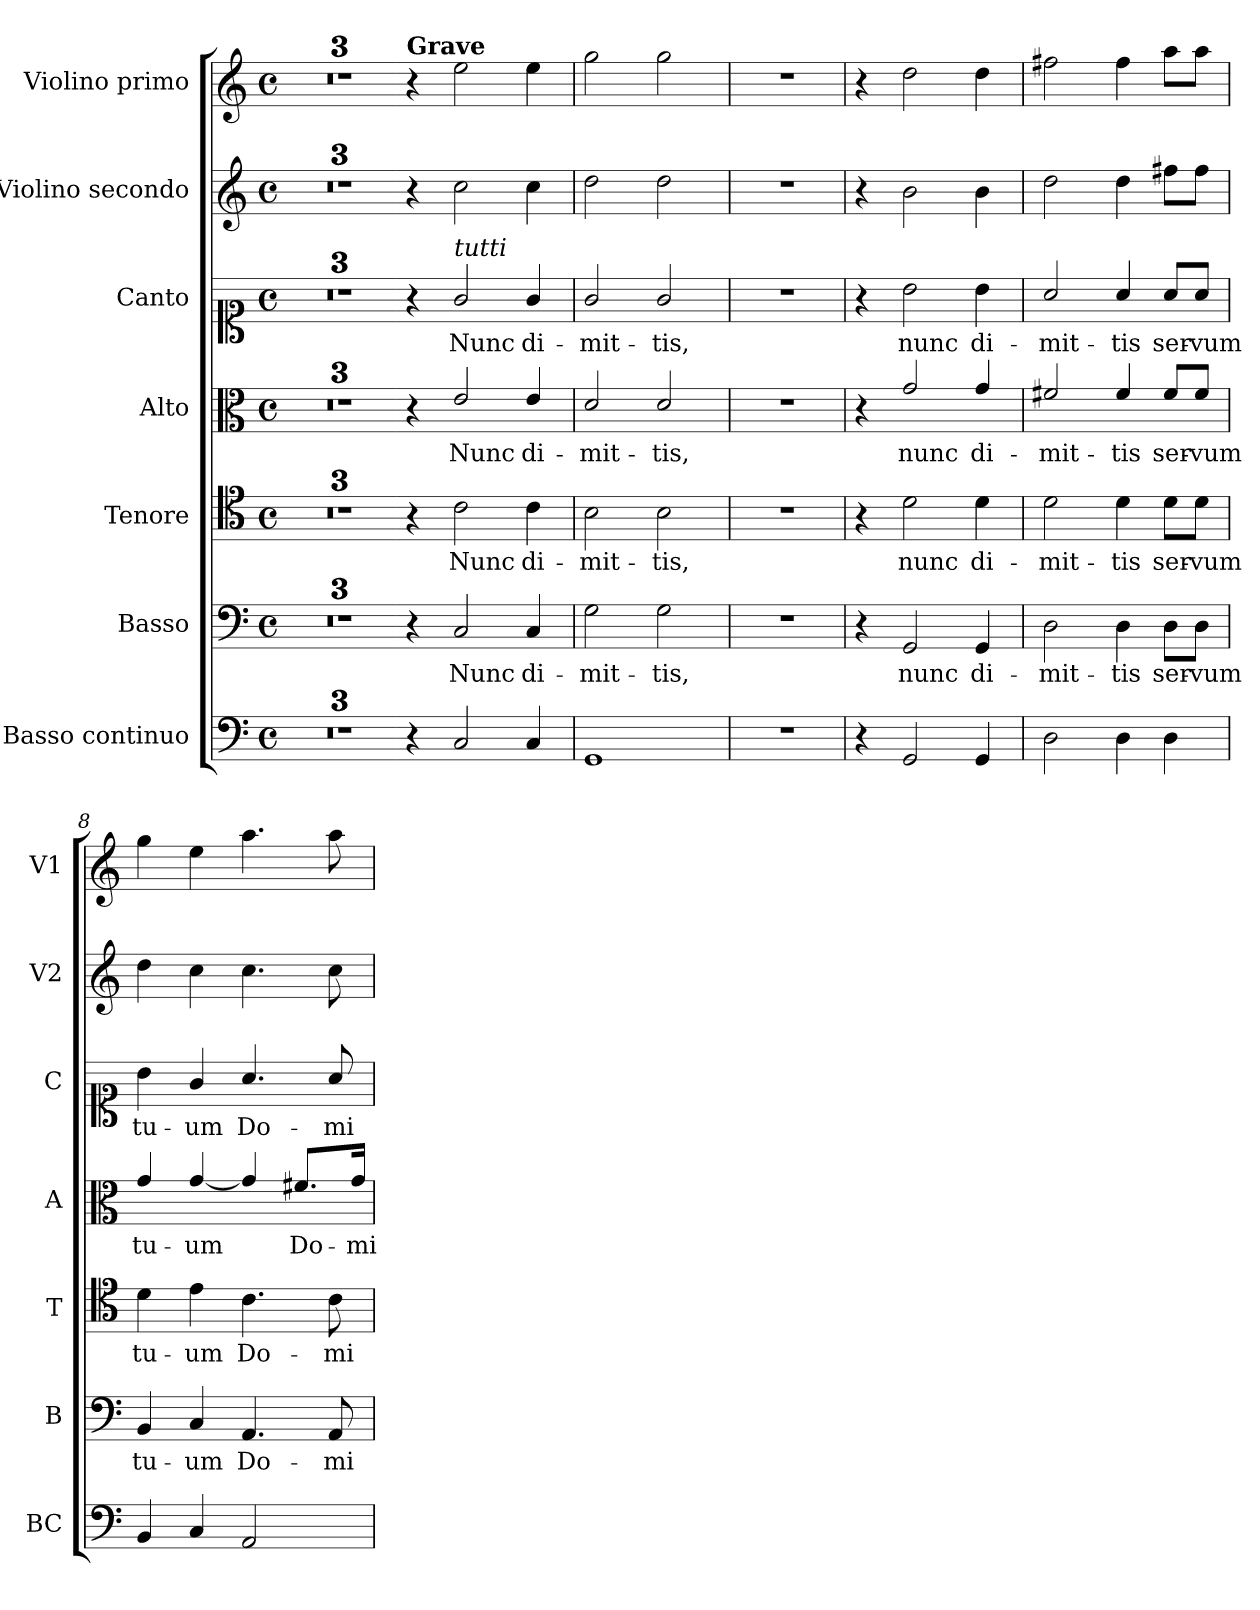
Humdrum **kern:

**kern	**kern	**text	**kern	**text	**kern	**text	**kern	**text	**kern	**kern
*part7	*part6	*part6	*part5	*part5	*part4	*part4	*part3	*part3	*part2	*part1
*staff7	*staff6	*staff6	*staff5	*staff5	*staff4	*staff4	*staff3	*staff3	*staff2	*staff1
*I"Basso continuo	*I"Basso	*	*I"Tenore	*	*I"Alto	*	*I"Canto	*	*I"Violino secondo	*I"Violino primo
*I'BC	*I'B	*	*I'T	*	*I'A	*	*I'C	*	*I'V2	*I'V1
*clefF4	*clefF4	*	*clefC4	*	*clefC3	*	*clefC1	*	*clefG2	*clefG2
*k[]	*k[]	*	*k[]	*	*k[]	*	*k[]	*	*k[]	*k[]
*C:	*C:	*	*C:	*	*C:	*	*C:	*	*C:	*C:
*M4/4	*M4/4	*	*M4/4	*	*M4/4	*	*M4/4	*	*M4/4	*M4/4
*met(c)	*met(c)	*	*met(c)	*	*met(c)	*	*met(c)	*	*met(c)	*met(c)
=1	=1	=1	=1	=1	=1	=1	=1	=1	=1	=1
1ryy	1ryy	.	1ryy	.	1ryy	.	1ryy	.	1ryy	1ryy
=2	=2	=2	=2	=2	=2	=2	=2	=2	=2	=2
1r	1r	.	1r	.	1r	.	1r	.	1r	1r
=3	=3	=3	=3	=3	=3	=3	=3	=3	=3	=3
*	*	*	*clefGv2	*	*clefG2	*	*clefG2	*	*	*
1ryy	1ryy	.	1ryy	.	1ryy	.	1ryy	.	1ryy	1ryy
=3X1-	=3X1-	=3X1-	=3X1-	=3X1-	=3X1-	=3X1-	=3X1-	=3X1-	=3X1-	=3X1-
!	!	!	!	!	!	!	!	!	!	!LO:TX:a:B:t=Grave
4r	4r	.	4r	.	4r	.	4r	.	4r	4r
!	!	!	!	!	!	!	!LO:TX:a:i:t=tutti	!	!	!
!	!	!LO:LY:b	!	!LO:LY:b	!	!LO:LY:b	!	!LO:LY:b	!	!
2C/	2C/	Nunc	2c\	Nunc	2e/	Nunc	2g/	Nunc	2cc\	2ee\
!	!	!LO:LY:b	!	!LO:LY:b	!	!LO:LY:b	!	!LO:LY:b	!	!
4C/	4C/	di-	4c\	di-	4e/	di-	4g/	di-	4cc\	4ee\
=4	=4	=4	=4	=4	=4	=4	=4	=4	=4	=4
!	!	!LO:LY:b	!	!LO:LY:b	!	!LO:LY:b	!	!LO:LY:b	!	!
1GG	2G\	-mit-	2B\	-mit-	2d/	-mit-	2g/	-mit-	2dd\	2gg\
!	!	!LO:LY:b	!	!LO:LY:b	!	!LO:LY:b	!	!LO:LY:b	!	!
.	2G\	-tis,	2B\	-tis,	2d/	-tis,	2g/	-tis,	2dd\	2gg\
=5	=5	=5	=5	=5	=5	=5	=5	=5	=5	=5
1r	1r	.	1r	.	1r	.	1r	.	1r	1r
=6	=6	=6	=6	=6	=6	=6	=6	=6	=6	=6
4r	4r	.	4r	.	4r	.	4r	.	4r	4r
!	!	!LO:LY:b	!	!LO:LY:b	!	!LO:LY:b	!	!LO:LY:b	!	!
2GG/	2GG/	nunc	2d\	nunc	2g/	nunc	2b\	nunc	2b\	2dd\
!	!	!LO:LY:b	!	!LO:LY:b	!	!LO:LY:b	!	!LO:LY:b	!	!
4GG/	4GG/	di-	4d\	di-	4g/	di-	4b\	di-	4b\	4dd\
=7	=7	=7	=7	=7	=7	=7	=7	=7	=7	=7
!	!	!LO:LY:b	!	!LO:LY:b	!	!LO:LY:b	!	!LO:LY:b	!	!
2D\	2D\	-mit-	2d\	-mit-	2f#X/	-mit-	2a/	-mit-	2dd\	2ff#X\
!	!	!LO:LY:b	!	!LO:LY:b	!	!LO:LY:b	!	!LO:LY:b	!	!
4D\	4D\	-tis	4d\	-tis	4f#/	-tis	4a/	-tis	4dd\	4ff#\
!	!	!LO:LY:b	!	!LO:LY:b	!	!LO:LY:b	!	!LO:LY:b	!	!
4D\	8D\L	ser-	8d\L	ser-	8f#/L	ser-	8a/L	ser-	8ff#X\L	8aa\L
!	!	!LO:LY:b	!	!LO:LY:b	!	!LO:LY:b	!	!LO:LY:b	!	!
.	8D\J	-vum	8d\J	-vum	8f#/J	-vum	8a/J	-vum	8ff#\J	8aa\J
!!LO:PB:g=z
=8	=8	=8	=8	=8	=8	=8	=8	=8	=8	=8
!	!	!LO:LY:b	!	!LO:LY:b	!	!LO:LY:b	!	!LO:LY:b	!	!
4BB/	4BB/	tu-	4d\	tu-	4g/	tu-	4b\	tu-	4dd\	4gg\
!	!	!LO:LY:b	!	!LO:LY:b	!	!LO:LY:b	!	!LO:LY:b	!	!
4C/	4C/	-um	4e\	-um	[4g/	-um	4g/	-um	4cc\	4ee\
!	!	!LO:LY:b	!	!LO:LY:b	!	!	!	!LO:LY:b	!	!
2AA/	4.AA/	Do-	4.c\	Do-	4g/]	.	4.a/	Do-	4.cc\	4.aa\
!	!	!	!	!	!	!LO:LY:b	!	!	!	!
.	.	.	.	.	8.f#X/L	Do-	.	.	.	.
!	!	!LO:LY:b	!	!LO:LY:b	!	!	!	!LO:LY:b	!	!
.	8AA/	-mi-	8c\	-mi-	.	.	8a/	-mi-	8cc\	8aa\
!	!	!	!	!	!	!LO:LY:b	!	!	!	!
.	.	.	.	.	16g/Jk	-mi-	.	.	.	.
=	=	=	=	=	=	=	=	=	=	=
*-	*-	*-	*-	*-	*-	*-	*-	*-	*-	*-
